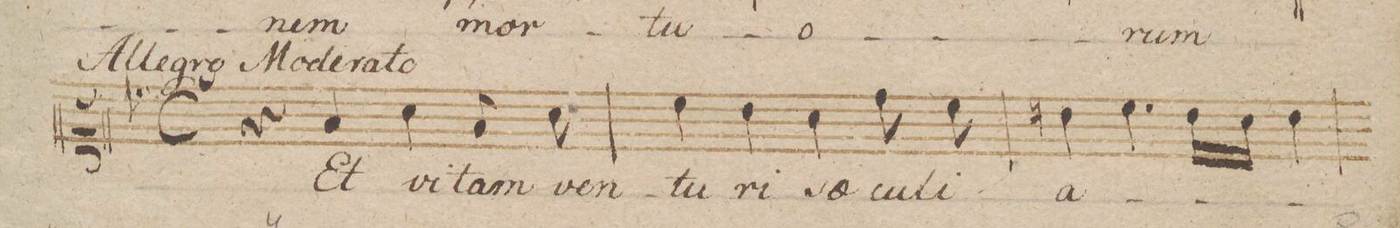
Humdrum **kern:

**kern	**text	**dynam
*I"Canto.	*	*
*clefC1	*	*
*k[b-]	*	*
*met(c|)	*	*
*M3/4	*	*
*M4/4	*	*
*met(c)	*	*
*mmet(c|)	*	*
4r	.	.
4f/	Et	.
4a\	vi-	.
8f/	-tam	.
8a\	ven-	.
=220	=220	=220
4cc\	-tu-	.
4b-\	-ri	.
4a\	sae-	.
8dd\	-cu-	.
8cc\	-li	.
=221	=221	=221
4bn\	a-	.
4.cc\	.	.
16b\LL	.	.
16a\JJ	.	.
4b\	.	.
=222	=222	=222
*-	*-	*-
